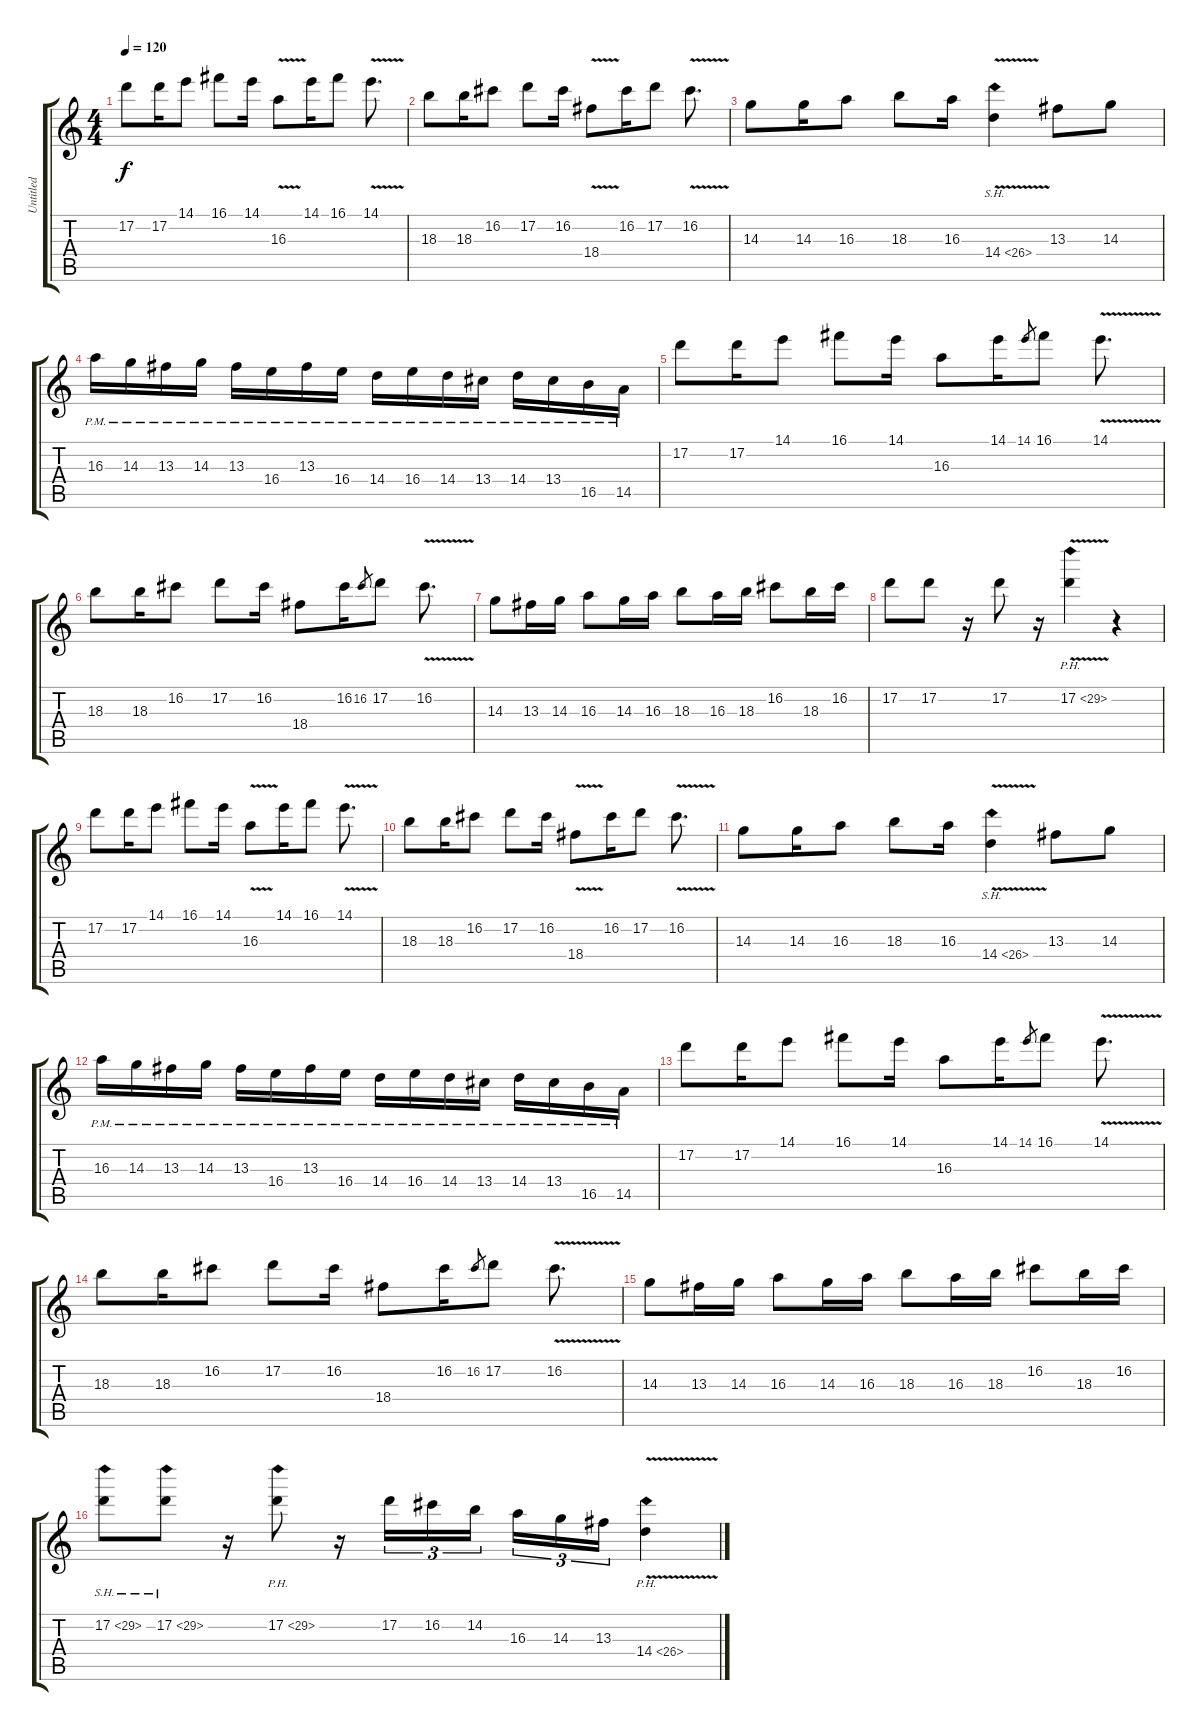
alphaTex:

\track ("Untitled" "Untitled") {instrument distortionguitar}
\staff {score tabs}
\tuning (D4 A3 F3 C3 G2 D2) {hide}
\ts (4 4)
\tempo 120
\clef g2
\ks c
17.2.8{dy f instrument distortionguitar} 17.2.16 14.1.8 16.1.8 14.1.16 16.3{v}.8 14.1.16 16.1.8 14.1{v}.8{d} |
18.3.8 18.3.16 16.2.8 17.2.8 16.2.16 18.4{v}.8 16.2.16 17.2.8 16.2{v}.8{d} |
14.3.8 14.3.16 16.3.8 18.3.8 16.3.16 14.4{sh 12 v}.4 13.3.8 14.3.8 |
16.3{pm}.16 14.3{pm}.16 13.3{pm}.16 14.3{pm}.16 13.3{pm}.16 16.4{pm}.16 13.3{pm}.16 16.4{pm}.16 14.4{pm}.16 16.4{pm}.16 14.4{pm}.16 13.4{pm}.16 14.4{pm}.16 13.4{pm}.16 16.5{pm}.16 14.5{pm}.16 |
17.2.8 17.2.16 14.1.8 16.1.8 14.1.16 16.3.8 14.1.16 14.1.8{gr} 16.1.8 14.1{v}.8{d} |
18.3.8 18.3.16 16.2.8 17.2.8 16.2.16 18.4.8 16.2.16 16.2.8{gr} 17.2.8 16.2{v}.8{d} |
14.3.8 13.3.16 14.3.16 16.3.8 14.3.16 16.3.16 18.3.8 16.3.16 18.3.16 16.2.8 18.3.16 16.2.16 |
17.2.8 17.2.8 r.16 17.2.8 r.16 17.2{ph 12 v}.4 r.4 |
17.2.8 17.2.16 14.1.8 16.1.8 14.1.16 16.3{v}.8 14.1.16 16.1.8 14.1{v}.8{d} |
18.3.8 18.3.16 16.2.8 17.2.8 16.2.16 18.4{v}.8 16.2.16 17.2.8 16.2{v}.8{d} |
14.3.8 14.3.16 16.3.8 18.3.8 16.3.16 14.4{sh 12 v}.4 13.3.8 14.3.8 |
16.3{pm}.16 14.3{pm}.16 13.3{pm}.16 14.3{pm}.16 13.3{pm}.16 16.4{pm}.16 13.3{pm}.16 16.4{pm}.16 14.4{pm}.16 16.4{pm}.16 14.4{pm}.16 13.4{pm}.16 14.4{pm}.16 13.4{pm}.16 16.5{pm}.16 14.5{pm}.16 |
17.2.8 17.2.16 14.1.8 16.1.8 14.1.16 16.3.8 14.1.16 14.1.8{gr} 16.1.8 14.1{v}.8{d} |
18.3.8 18.3.16 16.2.8 17.2.8 16.2.16 18.4.8 16.2.16 16.2.8{gr} 17.2.8 16.2{v}.8{d} |
14.3.8 13.3.16 14.3.16 16.3.8 14.3.16 16.3.16 18.3.8 16.3.16 18.3.16 16.2.8 18.3.16 16.2.16 |
17.2{sh 12}.8 17.2{sh 12}.8 r.16 17.2{ph 12}.8 r.16 17.2.16{tu (3 2)} 16.2.16{tu (3 2)} 14.2.16{tu (3 2) beam splitsecondary} 16.3.16{tu (3 2)} 14.3.16{tu (3 2)} 13.3.16{tu (3 2)} 14.4{ph 12 v}.4
